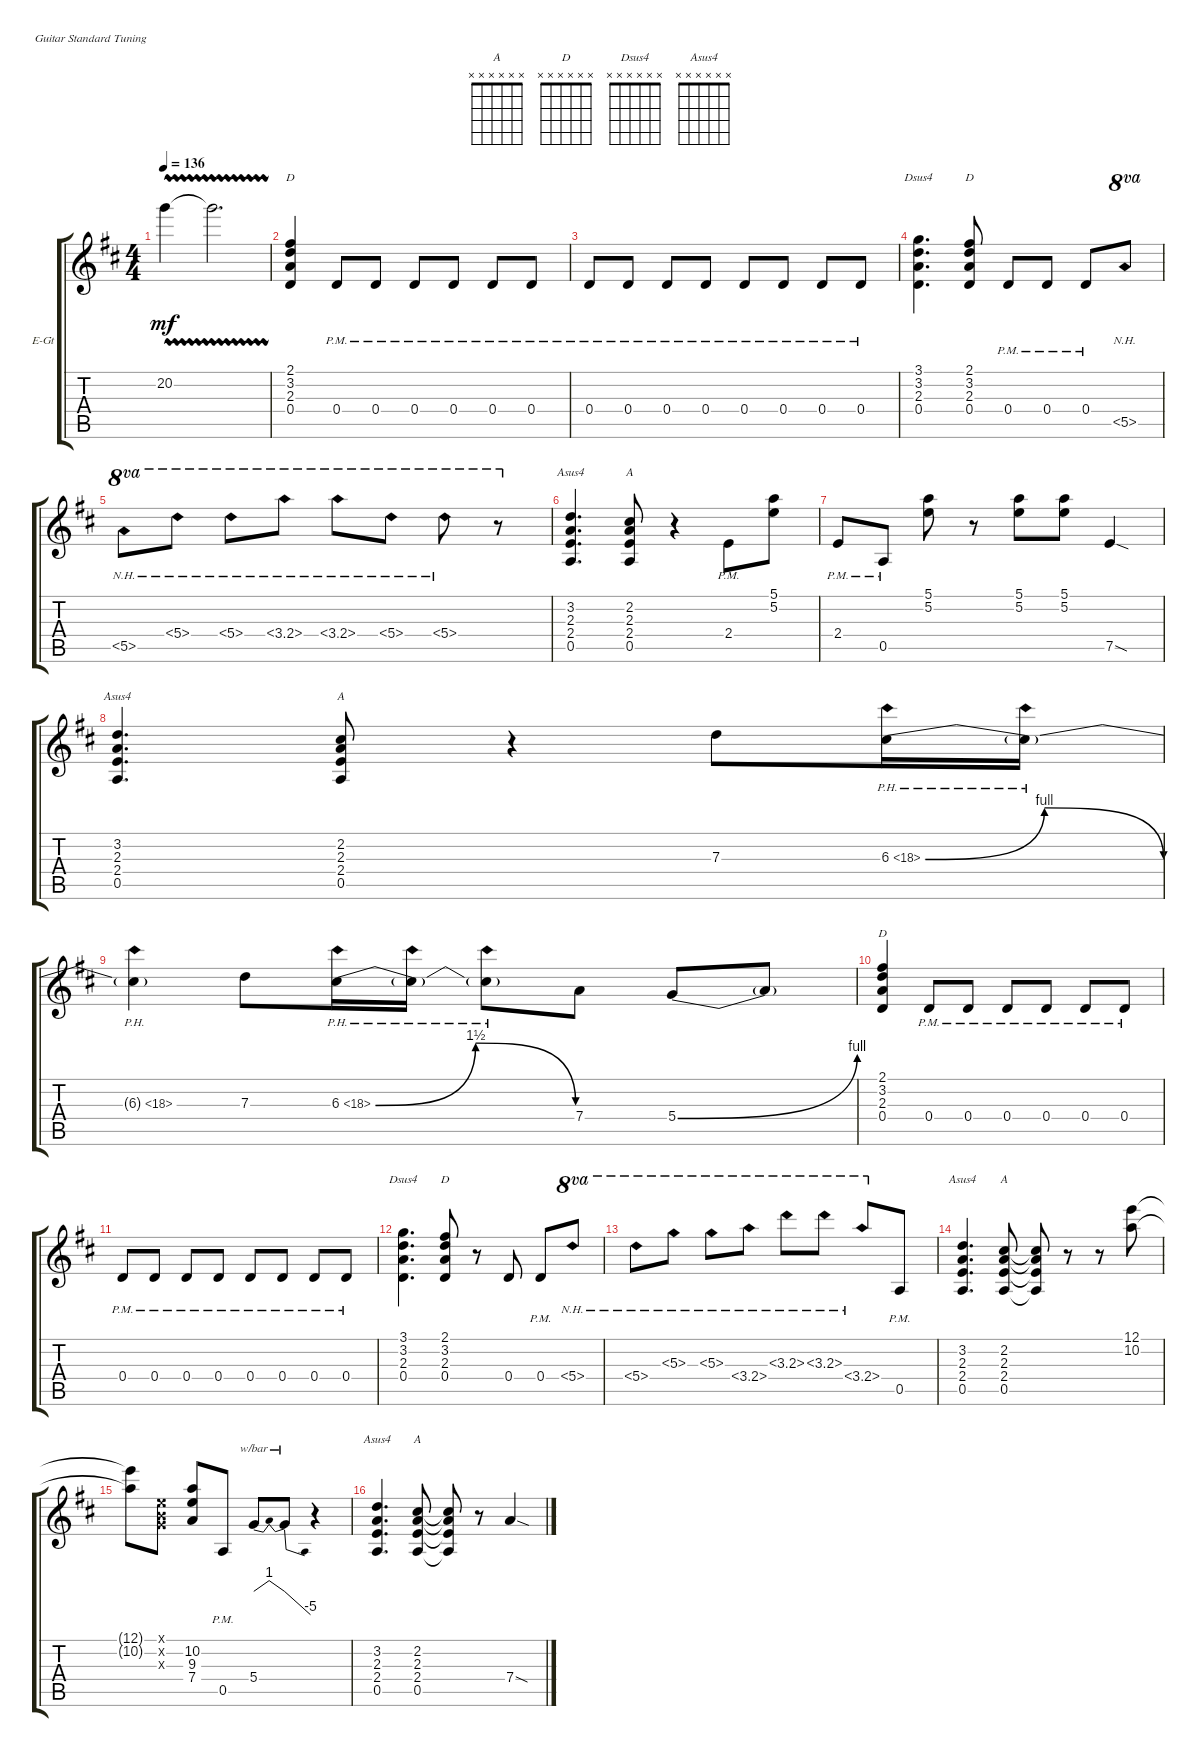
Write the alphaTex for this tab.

\defaultSystemsLayout 4
\bracketExtendMode groupsimilarinstruments
\firstSystemTrackNameOrientation horizontal
\otherSystemsTrackNameOrientation horizontal
\track ("Steve Vai Lead" "E-Gt") {instrument distortionguitar}
\staff {score tabs}
\tuning (E4 B3 G3 D3 A2 E2)
\chord ("A" x x x x x x)
\chord ("D" x x x x x x)
\chord ("Dsus4" x x x x x x)
\chord ("Asus4" x x x x x x)
\ts (4 4)
\tempo 136
\clef g2
\scale
0.333333
\ks d
20.2{vw t}.4{dy mf} 20.2{vw t}.2{d} |
\scale
0.333333 (0.4 2.3 3.2 2.1).4{ch "D"} 0.4{pm}.8 0.4{pm}.8 0.4{pm}.8 0.4{pm}.8 0.4{pm}.8 0.4{pm}.8 |
\scale
0.333333 0.4{pm}.8 0.4{pm}.8 0.4{pm}.8 0.4{pm}.8 0.4{pm}.8 0.4{pm}.8 0.4{pm}.8 0.4{pm}.8 |
\scale
0.333333 (0.4 2.3 3.2 3.1).4{d ch "Dsus4"} (0.4 2.3 3.2 2.1).8{ch "D"} 0.4{pm}.8 0.4{pm}.8 0.4{pm}.8 5.5{nh}.8{ot 8va} |
\scale
0.333333 5.5{nh}.8{ot 8va} 5.4{nh}.8{ot 8va} 5.4{nh}.8{ot 8va} 3.4{nh}.8{ot 8va} 3.4{nh}.8{ot 8va} 5.4{nh}.8{ot 8va} 5.4{nh}.8{ot 8va} r.8{ot 8va} |
\scale
0.333333 (0.5 2.4 2.3 3.2).4{d ch "Asus4"} (0.5 2.4 2.3 2.2).8{ch "A"} r.4 2.4{pm}.8 (5.2 5.1).8 |
\scale
0.333333 2.4{pm}.8 0.5{pm}.8 (5.2 5.1).8 r.8 (5.2 5.1).8 (5.1 5.2).8 7.5{sod}.4 |
\scale
0.333333 (0.5 2.4 2.3 3.2).4{d ch "Asus4"} (0.5 2.4 2.3 2.2).8{ch "A"} r.4 7.3.8 6.3{be (bendrelease 0 0 10.2 4 47.4 4 59.4 0) ph 12}.16 6.3{ph 12 t}.16 |
\scale
0.333333 6.3{ph 12 t}.4 7.3.8 6.3{be (bendrelease 0 0 9.6 6 51 6 59.4 0) ph 12}.16 6.3{ph 12 t}.16 6.3{ph 12 t}.8 7.4.8 5.4{be (bend 0 0 15 4)}.8 5.4{t}.8 |
\scale
0.333333 (0.4 2.3 3.2 2.1).4{ch "D"} 0.4{pm}.8 0.4{pm}.8 0.4{pm}.8 0.4{pm}.8 0.4{pm}.8 0.4{pm}.8 |
\scale
0.333333 0.4{pm}.8 0.4{pm}.8 0.4{pm}.8 0.4{pm}.8 0.4{pm}.8 0.4{pm}.8 0.4{pm}.8 0.4{pm}.8 |
\scale
0.333333 (0.4 2.3 3.2 3.1).4{d ch "Dsus4"} (0.4 2.3 3.2 2.1).8{ch "D"} r.8 0.4.8 0.4{pm}.8 5.4{nh}.8{ot 8va} |
\scale
0.333333 5.4{nh}.8{ot 8va} 5.3{nh}.8{ot 8va} 5.3{nh}.8{ot 8va} 3.4{nh}.8{ot 8va} 3.3{nh}.8{ot 8va} 3.3{nh}.8{ot 8va} 3.4{nh}.8{ot 8va} 0.5{pm}.8 |
\scale
0.333333 (0.5 2.4 2.3 3.2).4{d ch "Asus4"} (0.5 2.4 2.3 2.2).8{ch "A"} (0.5{t} 2.4{t} 2.3{t} 2.2{t}).8 r.8 r.8 (10.2 12.1).8 |
\scale
0.333333 (10.2{t} 12.1{t}).8 (0.3{x} 0.2{x} 0.1{x}).8 (7.4 9.3 10.2).8 0.5{pm}.8 5.4.8{tbe (dip default 0 0 9 4 52.199999999999996 4 59.4 0)} 5.4{t}.8{tbe (dive default 0 0 59.4 -20)} r.4 |
\scale
0.333333 (0.5 2.4 2.3 3.2).4{d ch "Asus4"} (0.5 2.4 2.3 2.2).8{ch "A"} (0.5{t} 2.4{t} 2.3{t} 2.2{t}).8 r.8 7.4{sod}.4
